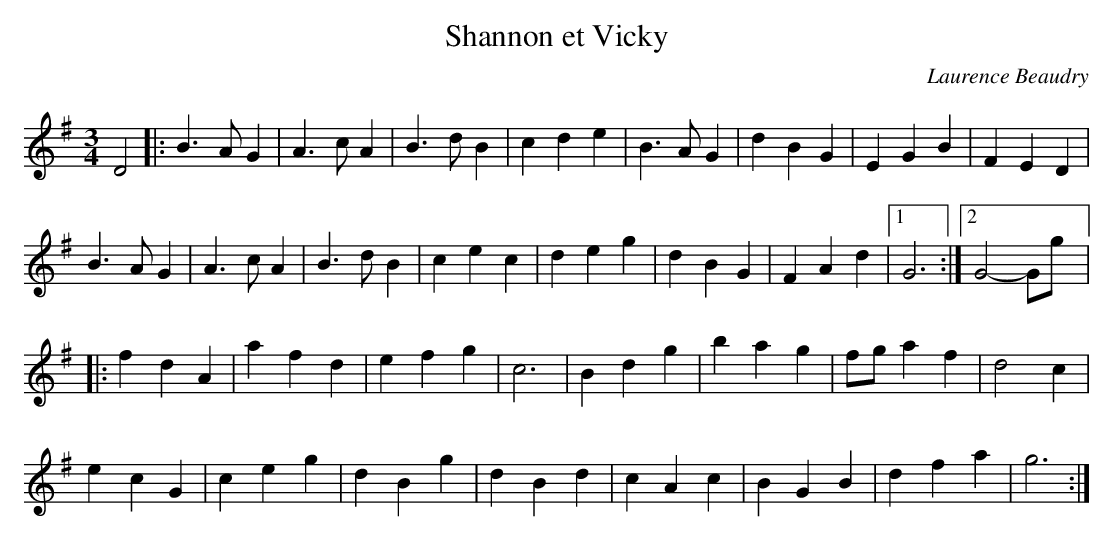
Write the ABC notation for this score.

X:1'1'
T:Shannon et Vicky
C:Laurence Beaudry
M:3/4
L:1/4
K:G
D2 |: B>AG | A>cA | B>dB | cde | B>AG | dBG | EGB | FED |
B>AG | A>cA | B>dB | cec | deg | dBG | FAd |1 G3 :|2 G2- G/g/ |:
fdA | afd | efg | c3 | Bdg | bag | f/g/af | d2c |
ecG | ceg | dBg | dBd | cAc | BGB | dfa | g3 :|
